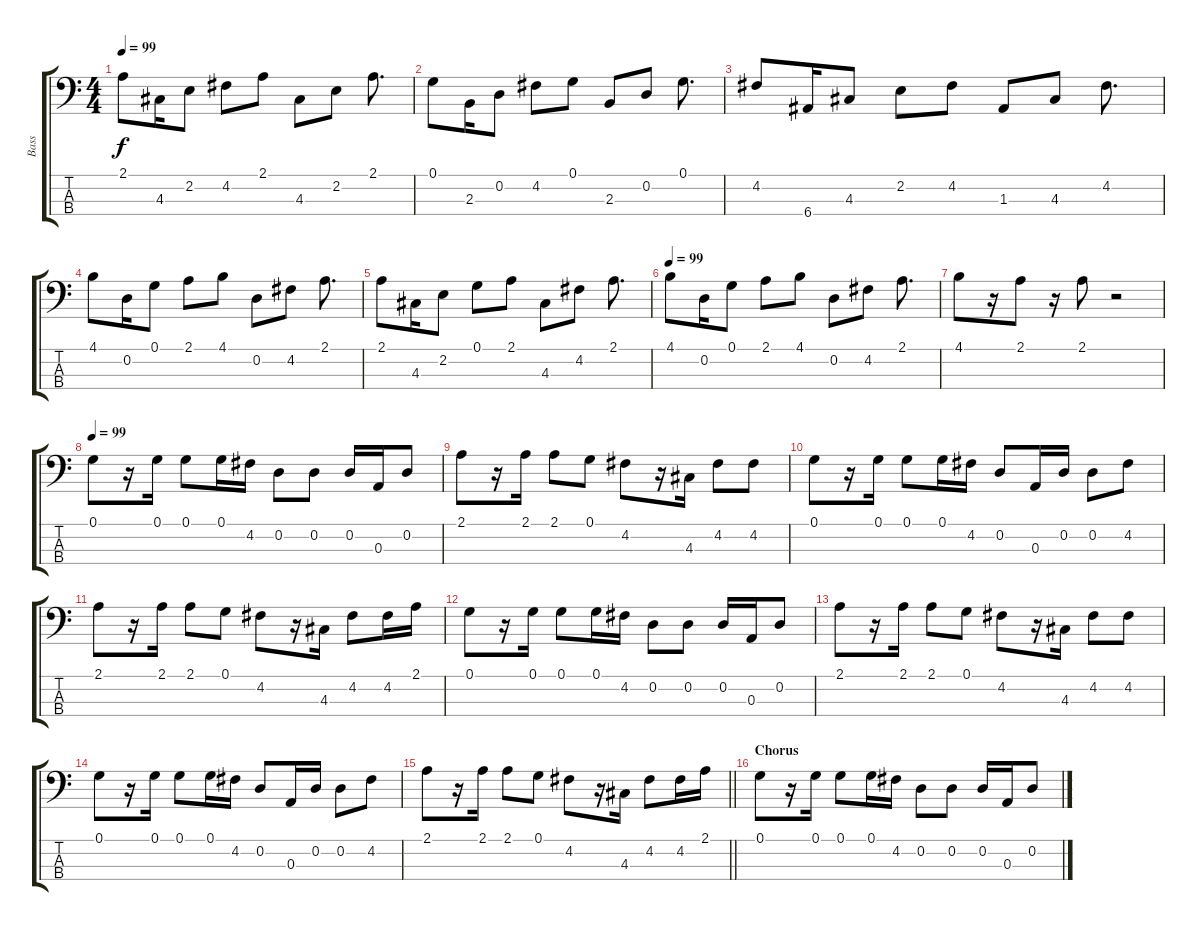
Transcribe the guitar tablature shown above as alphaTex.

\track ("Bass" "Bass") {instrument fretlessbass}
\staff {score tabs}
\tuning (G2 D2 A1 E1) {hide}
\ts (4 4)
\tempo 99
\clef f4
\ks c
2.1.8{dy f} 4.3.16 2.2.8 4.2.8 2.1.8 4.3.8 2.2.8 2.1.8{d} |
0.1.8 2.3.16 0.2.8 4.2.8 0.1.8 2.3.8 0.2.8 0.1.8{d} |
4.2.8 6.4.16 4.3.8 2.2.8 4.2.8 1.3.8 4.3.8 4.2.8{d} |
4.1.8 0.2.16 0.1.8 2.1.8 4.1.8 0.2.8 4.2.8 2.1.8{d} |
2.1.8 4.3.16 2.2.8 0.1.8 2.1.8 4.3.8 4.2.8 2.1.8{d} |
\tempo 99
4.1.8 0.2.16 0.1.8 2.1.8 4.1.8 0.2.8 4.2.8 2.1.8{d} |
4.1.8 r.16 2.1.8 r.16 2.1.8 r.2 |
\tempo 99
0.1.8{volume 14} r.16 0.1.16 0.1.8 0.1.16 4.2.16 0.2.8 0.2.8 0.2.16 0.3.16 0.2.8 |
2.1.8 r.16 2.1.16 2.1.8 0.1.8 4.2.8 r.16 4.3.16 4.2.8 4.2.8 |
0.1.8 r.16 0.1.16 0.1.8 0.1.16 4.2.16 0.2.8 0.3.16 0.2.16 0.2.8 4.2.8 |
2.1.8 r.16 2.1.16 2.1.8 0.1.8 4.2.8 r.16 4.3.16 4.2.8 4.2.16 2.1.16 |
0.1.8 r.16 0.1.16 0.1.8 0.1.16 4.2.16 0.2.8 0.2.8 0.2.16 0.3.16 0.2.8 |
2.1.8 r.16 2.1.16 2.1.8 0.1.8 4.2.8 r.16 4.3.16 4.2.8 4.2.8 |
0.1.8 r.16 0.1.16 0.1.8 0.1.16 4.2.16 0.2.8 0.3.16 0.2.16 0.2.8 4.2.8 |
\barLineRight lightlight
2.1.8 r.16 2.1.16 2.1.8 0.1.8 4.2.8 r.16 4.3.16 4.2.8 4.2.16 2.1.16 |
\section ("" "Chorus")
0.1.8 r.16 0.1.16 0.1.8 0.1.16 4.2.16 0.2.8 0.2.8 0.2.16 0.3.16 0.2.8
